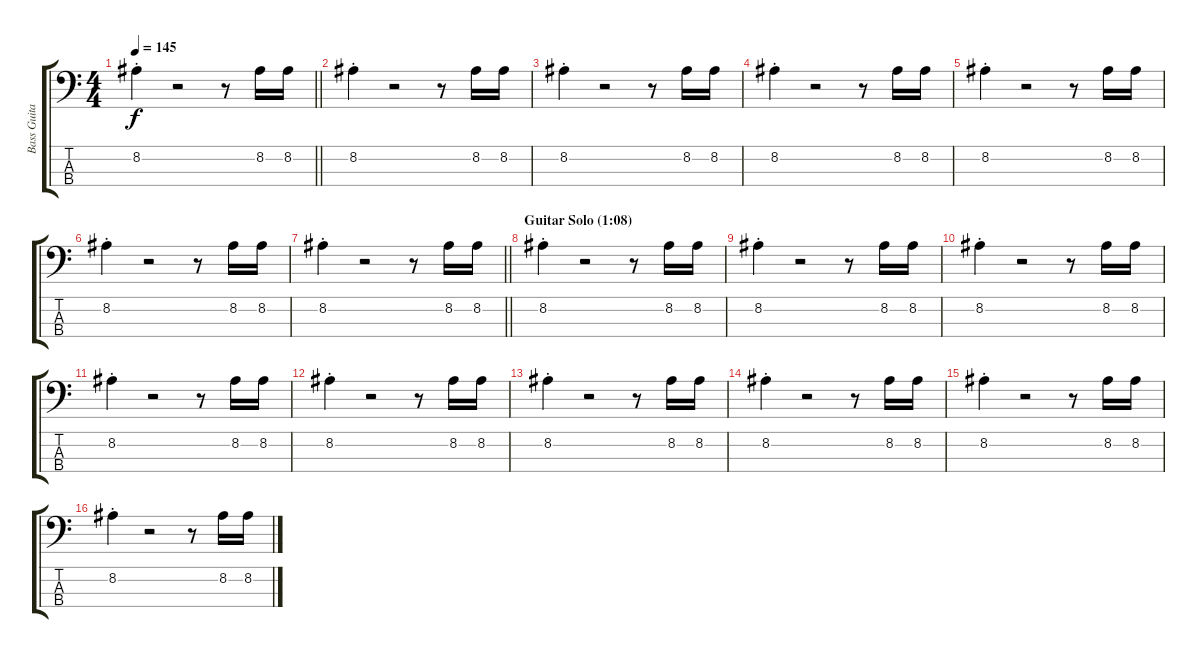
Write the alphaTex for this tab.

\track ("Bass Guitar" "Bass Guita") {instrument electricbassfinger}
\staff {score tabs}
\tuning (G2 D2 A1 E1) {hide}
\ts (4 4)
\tempo 145
\clef f4
\barLineRight lightlight
\ks c
8.2{st}.4{dy f} r.2 r.8 8.2.16 8.2.16 |
8.2{st}.4 r.2 r.8 8.2.16 8.2.16 |
8.2{st}.4 r.2 r.8 8.2.16 8.2.16 |
8.2{st}.4 r.2 r.8 8.2.16 8.2.16 |
8.2{st}.4 r.2 r.8 8.2.16 8.2.16 |
8.2{st}.4 r.2 r.8 8.2.16 8.2.16 |
\barLineRight lightlight
8.2{st}.4 r.2 r.8 8.2.16 8.2.16 |
\section ("" "Guitar Solo (1:08)")
8.2{st}.4 r.2 r.8 8.2.16 8.2.16 |
8.2{st}.4 r.2 r.8 8.2.16 8.2.16 |
8.2{st}.4 r.2 r.8 8.2.16 8.2.16 |
8.2{st}.4 r.2 r.8 8.2.16 8.2.16 |
8.2{st}.4 r.2 r.8 8.2.16 8.2.16 |
8.2{st}.4 r.2 r.8 8.2.16 8.2.16 |
8.2{st}.4 r.2 r.8 8.2.16 8.2.16 |
8.2{st}.4 r.2 r.8 8.2.16 8.2.16 |
8.2{st}.4 r.2 r.8 8.2.16 8.2.16
